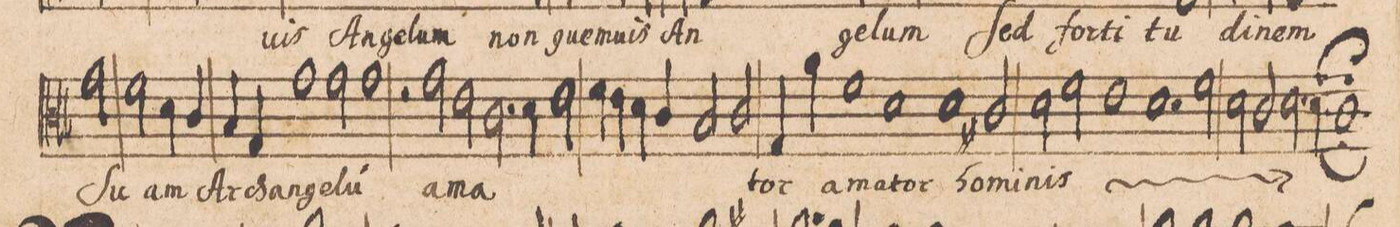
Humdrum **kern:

**kern	**text
*I"[Alto]	*
*clefC3	*
*k[b-]	*
*met(C|)	*
*M2/1	*
2g\	Su-
=15	=15
2f\	.
4d\	-am
4c/	.
4B-/	Ar-
4G/	.
1g\	-chan-
=16	=16
2g\	-ge-
1g\	-lu(m)
=17	=17
2r	.
2g\	a-
2e\	-ma-
2.c\	.
=18	=18
4d\	.
2e\	.
4f\	.
4e\	.
4d\	.
4c/	.
=19	=19
2B-/	.
2c/	.
4G/	-tor
4a\	a-
1f\	.
=20	=20
1d\	-ma-
1d\	-tor
=21	=21
2c#X/	ho-
2d\	-mi-
2f\	-nis
=22	=22
*	*ij
1e\	a-
1.d\	-ma-
=23	=23
2f\	-tor
2d\	ho-
2c/	-mi-
=24	=24
2.d\	-nis
*	*Xij
4d\	.
1c\;	.
=25||	=25||
*-	*-
